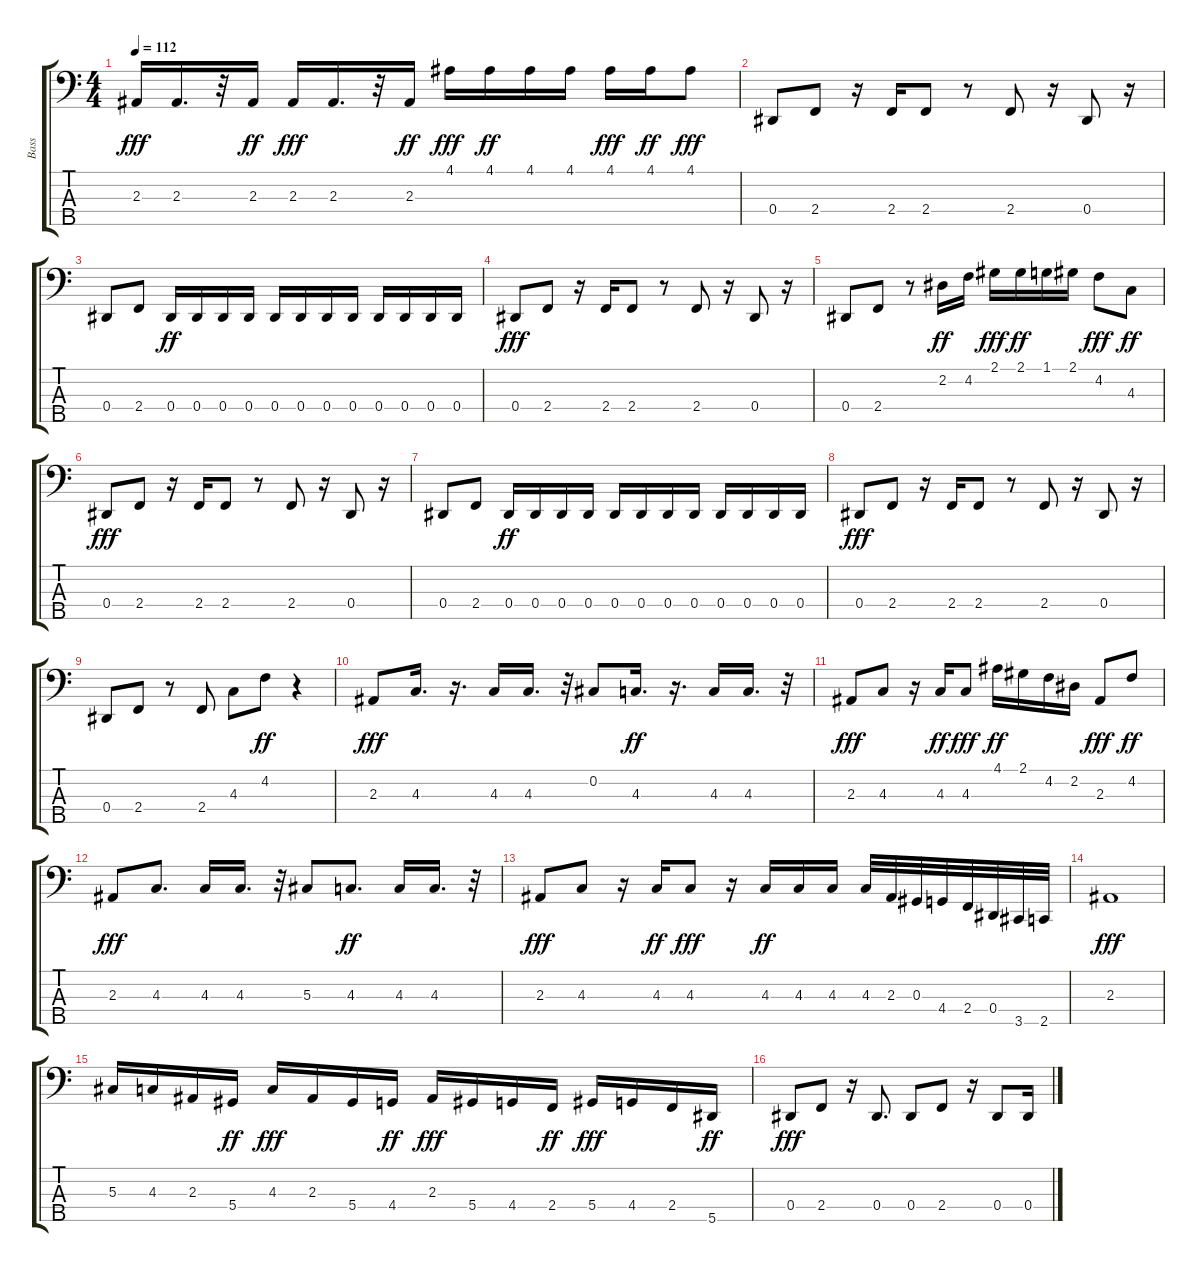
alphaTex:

\track ("Bass" "Bass") {instrument electricbassfinger}
\staff {score tabs}
\tuning (Gb2 Db2 Ab1 Eb1 Bb0) {hide}
\ts (4 4)
\tempo 112
\clef f4
\ks c
2.3.16{dy fff} 2.3.16{d} r.32 2.3.16{dy ff} 2.3.16{dy fff} 2.3.16{d} r.32 2.3.16{dy ff} 4.1.16{dy fff} 4.1.16{dy ff} 4.1.16 4.1.16 4.1.16{dy fff} 4.1.16{dy ff} 4.1.8{dy fff} |
0.4.8 2.4.8 r.16 2.4.16 2.4.8 r.8 2.4.8 r.16 0.4.8 r.16 |
0.4.8 2.4.8 0.4.16{dy ff} 0.4.16 0.4.16 0.4.16 0.4.16 0.4.16 0.4.16 0.4.16 0.4.16 0.4.16 0.4.16 0.4.16 |
0.4.8{dy fff} 2.4.8 r.16 2.4.16 2.4.8 r.8 2.4.8 r.16 0.4.8 r.16 |
0.4.8 2.4.8 r.8 2.2.16{dy ff} 4.2.16 2.1.16{dy fff} 2.1.16{dy ff} 1.1.16 2.1.16 4.2.8{dy fff} 4.3.8{dy ff} |
0.4.8{dy fff} 2.4.8 r.16 2.4.16 2.4.8 r.8 2.4.8 r.16 0.4.8 r.16 |
0.4.8 2.4.8 0.4.16{dy ff} 0.4.16 0.4.16 0.4.16 0.4.16 0.4.16 0.4.16 0.4.16 0.4.16 0.4.16 0.4.16 0.4.16 |
0.4.8{dy fff} 2.4.8 r.16 2.4.16 2.4.8 r.8 2.4.8 r.16 0.4.8 r.16 |
0.4.8 2.4.8 r.8 2.4.8 4.3.8 4.2.8{dy ff} r.4 |
2.3.8{dy fff} 4.3.16{d} r.16{d} 4.3.16 4.3.16{d} r.32 0.2.8 4.3.16{d dy ff} r.16{d} 4.3.16 4.3.16{d} r.32 |
2.3.8{dy fff} 4.3.8 r.16 4.3.16{dy ff} 4.3.8{dy fff} 4.1.16{dy ff} 2.1.16 4.2.16 2.2.16 2.3.8{dy fff} 4.2.8{dy ff} |
2.3.8{dy fff} 4.3.8{d} 4.3.16 4.3.16{d} r.32 5.3.8 4.3.8{d dy ff} 4.3.16 4.3.16{d} r.32 |
2.3.8{dy fff} 4.3.8 r.16 4.3.16{dy ff} 4.3.8{dy fff} r.16 4.3.16{dy ff} 4.3.16 4.3.16 4.3.32 2.3.32 0.3.32 4.4.32 2.4.32 0.4.32 3.5.32 2.5.32 |
2.3.1{dy fff} |
5.3.16 4.3.16 2.3.16 5.4.16{dy ff} 4.3.16{dy fff} 2.3.16 5.4.16 4.4.16{dy ff} 2.3.16{dy fff} 5.4.16 4.4.16 2.4.16{dy ff} 5.4.16{dy fff} 4.4.16 2.4.16 5.5.16{dy ff} |
0.4.8{dy fff} 2.4.8 r.16 0.4.8{d} 0.4.8 2.4.8 r.16 0.4.8 0.4.16
